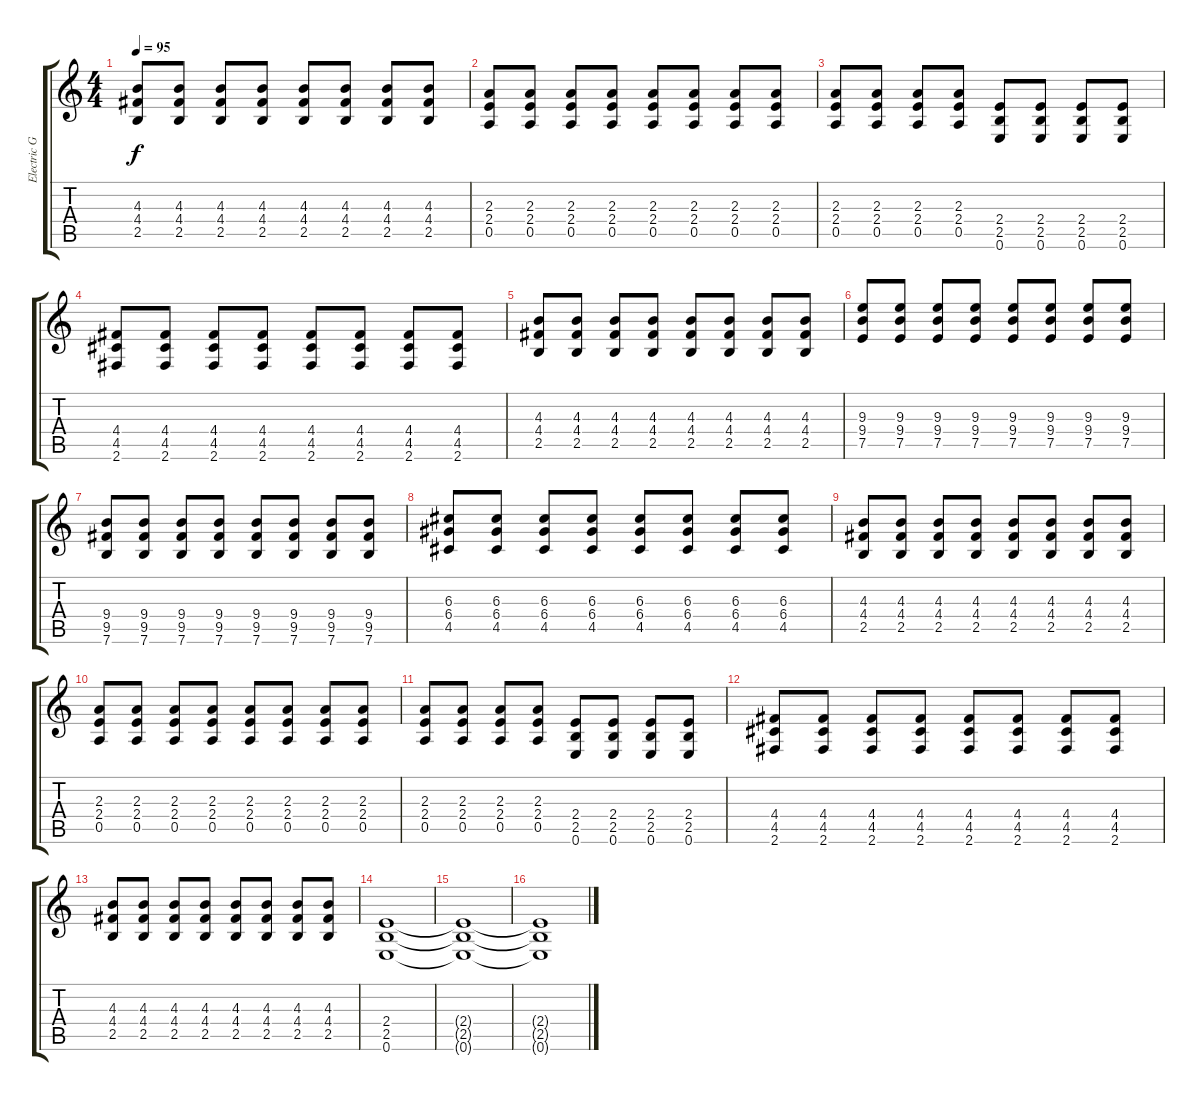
\track ("Electric Guitar" "Electric G") {instrument overdrivenguitar}
\staff {score tabs}
\tuning (E4 B3 G3 D3 A2 E2) {hide}
\ts (4 4)
\tempo 95
\clef g2
\ks c
(4.3 4.4 2.5).8{dy f} (4.3 4.4 2.5).8 (4.3 4.4 2.5).8 (4.3 4.4 2.5).8 (4.3 4.4 2.5).8 (4.3 4.4 2.5).8 (4.3 4.4 2.5).8 (4.3 4.4 2.5).8 |
(2.3 2.4 0.5).8 (2.3 2.4 0.5).8 (2.3 2.4 0.5).8 (2.3 2.4 0.5).8 (2.3 2.4 0.5).8 (2.3 2.4 0.5).8 (2.3 2.4 0.5).8 (2.3 2.4 0.5).8 |
(2.3 2.4 0.5).8 (2.3 2.4 0.5).8 (2.3 2.4 0.5).8 (2.3 2.4 0.5).8 (2.4 2.5 0.6).8 (2.4 2.5 0.6).8 (2.4 2.5 0.6).8 (2.4 2.5 0.6).8 |
(4.4 4.5 2.6).8 (4.4 4.5 2.6).8 (4.4 4.5 2.6).8 (4.4 4.5 2.6).8 (4.4 4.5 2.6).8 (4.4 4.5 2.6).8 (4.4 4.5 2.6).8 (4.4 4.5 2.6).8 |
(4.3 4.4 2.5).8 (4.3 4.4 2.5).8 (4.3 4.4 2.5).8 (4.3 4.4 2.5).8 (4.3 4.4 2.5).8 (4.3 4.4 2.5).8 (4.3 4.4 2.5).8 (4.3 4.4 2.5).8 |
(9.3 9.4 7.5).8 (9.3 9.4 7.5).8 (9.3 9.4 7.5).8 (9.3 9.4 7.5).8 (9.3 9.4 7.5).8 (9.3 9.4 7.5).8 (9.3 9.4 7.5).8 (9.3 9.4 7.5).8 |
(9.4 9.5 7.6).8 (9.4 9.5 7.6).8 (9.4 9.5 7.6).8 (9.4 9.5 7.6).8 (9.4 9.5 7.6).8 (9.4 9.5 7.6).8 (9.4 9.5 7.6).8 (9.4 9.5 7.6).8 |
(6.3 6.4 4.5).8 (6.3 6.4 4.5).8 (6.3 6.4 4.5).8 (6.3 6.4 4.5).8 (6.3 6.4 4.5).8 (6.3 6.4 4.5).8 (6.3 6.4 4.5).8 (6.3 6.4 4.5).8 |
(4.3 4.4 2.5).8 (4.3 4.4 2.5).8 (4.3 4.4 2.5).8 (4.3 4.4 2.5).8 (4.3 4.4 2.5).8 (4.3 4.4 2.5).8 (4.3 4.4 2.5).8 (4.3 4.4 2.5).8 |
(2.3 2.4 0.5).8 (2.3 2.4 0.5).8 (2.3 2.4 0.5).8 (2.3 2.4 0.5).8 (2.3 2.4 0.5).8 (2.3 2.4 0.5).8 (2.3 2.4 0.5).8 (2.3 2.4 0.5).8 |
(2.3 2.4 0.5).8 (2.3 2.4 0.5).8 (2.3 2.4 0.5).8 (2.3 2.4 0.5).8 (2.4 2.5 0.6).8 (2.4 2.5 0.6).8 (2.4 2.5 0.6).8 (2.4 2.5 0.6).8 |
(4.4 4.5 2.6).8 (4.4 4.5 2.6).8 (4.4 4.5 2.6).8 (4.4 4.5 2.6).8 (4.4 4.5 2.6).8 (4.4 4.5 2.6).8 (4.4 4.5 2.6).8 (4.4 4.5 2.6).8 |
(4.3 4.4 2.5).8 (4.3 4.4 2.5).8 (4.3 4.4 2.5).8 (4.3 4.4 2.5).8 (4.3 4.4 2.5).8 (4.3 4.4 2.5).8 (4.3 4.4 2.5).8 (4.3 4.4 2.5).8 |
(2.4 2.5 0.6).1 |
(2.4{t} 2.5{t} 0.6{t}).1 |
(2.4{t} 2.5{t} 0.6{t}).1
